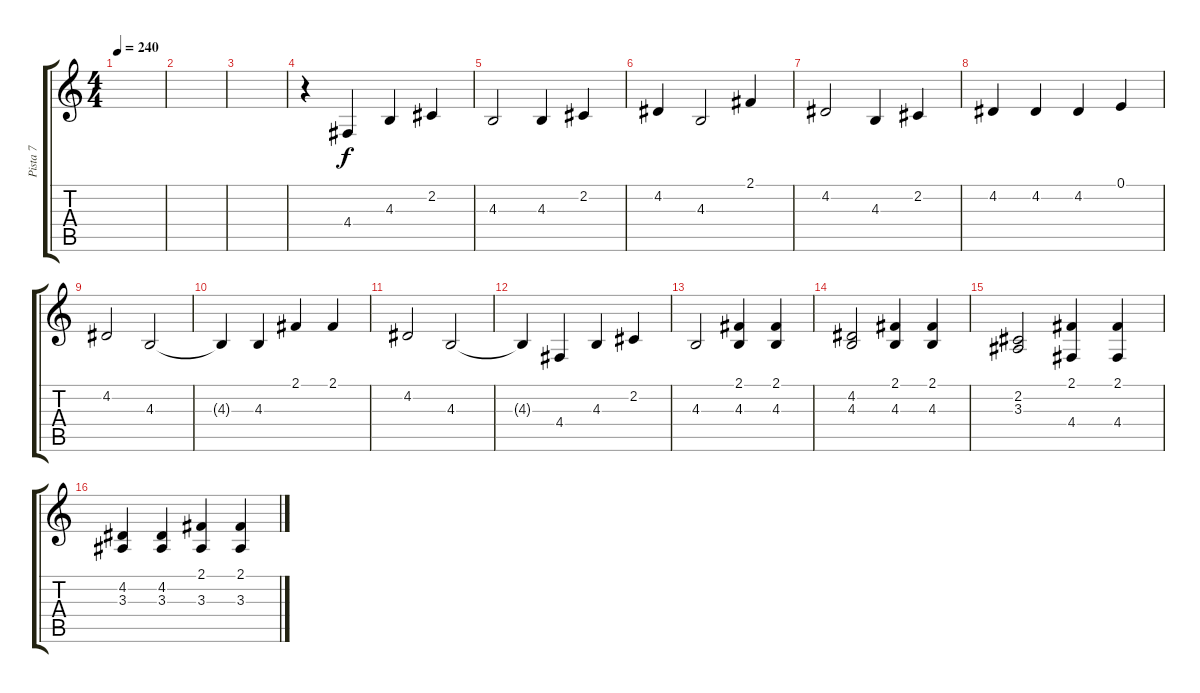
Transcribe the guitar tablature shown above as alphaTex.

\track ("Pista 7" "Pista 7") {instrument electricgrandpiano}
\staff {score tabs}
\tuning (E4 B3 G3 D3 A2 E2) {hide}
\ts (4 4)
\tempo 240
\clef g2
\ks c
|
|
|
r.4 4.4.4 4.3.4 2.2.4 |
4.3.2 4.3.4 2.2.4 |
4.2.4 4.3.2 2.1.4 |
4.2.2 4.3.4 2.2.4 |
4.2.4 4.2.4 4.2.4 0.1.4 |
4.2.2 4.3.2 |
4.3{t}.4 4.3.4 2.1.4 2.1.4 |
4.2.2 4.3.2 |
4.3{t}.4 4.4.4 4.3.4 2.2.4 |
4.3.2 (2.1 4.3).4 (2.1 4.3).4 |
(4.2 4.3).2 (2.1 4.3).4 (2.1 4.3).4 |
(2.2 3.3).2 (2.1 4.4).4 (2.1 4.4).4 |
(4.2 3.3).4 (4.2 3.3).4 (2.1 3.3).4 (2.1 3.3).4
